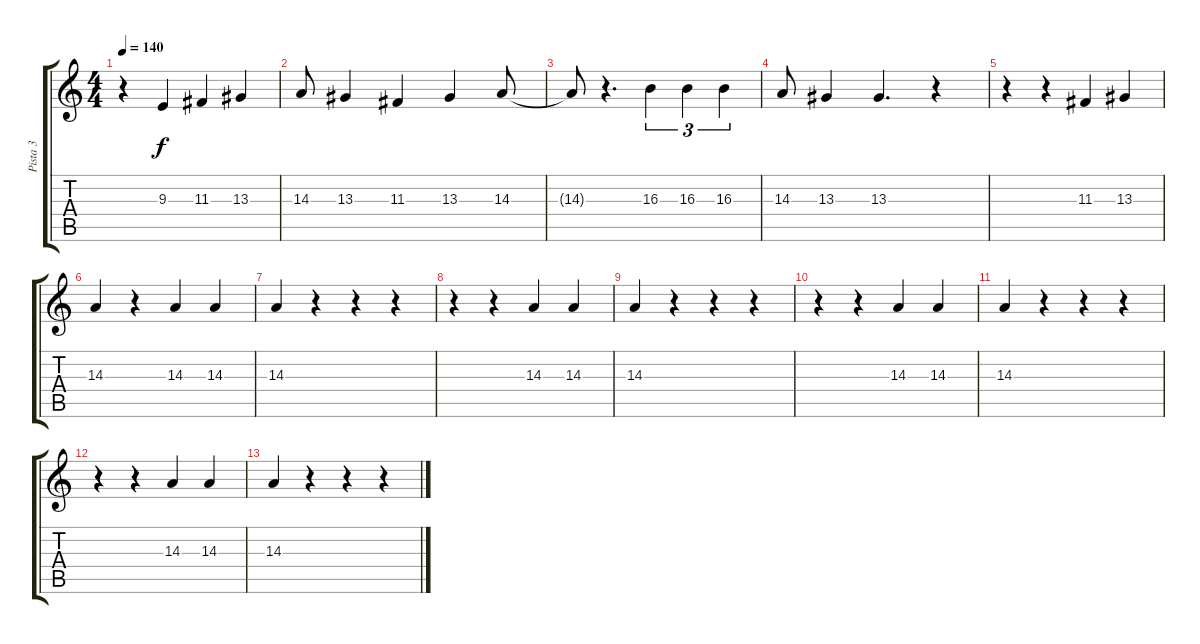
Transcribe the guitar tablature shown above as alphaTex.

\track ("Pista 3" "Pista 3") {instrument lead6voice}
\staff {score tabs}
\tuning (E4 B3 G3 D3 A2 E2) {hide}
\ts (4 4)
\tempo 140
\clef g2
\ks c
r.4{dy f} 9.3.4 11.3.4 13.3.4 |
14.3.8 13.3.4 11.3.4 13.3.4 14.3.8 |
14.3{t}.8 r.4{d} 16.3.4{tu (3 2)} 16.3.4{tu (3 2)} 16.3.4{tu (3 2)} |
14.3.8 13.3.4 13.3.4{d} r.4 |
r.4 r.4 11.3.4 13.3.4 |
14.3.4 r.4 14.3.4 14.3.4 |
14.3.4 r.4 r.4 r.4 |
r.4 r.4 14.3.4 14.3.4 |
14.3.4 r.4 r.4 r.4 |
r.4 r.4 14.3.4 14.3.4 |
14.3.4 r.4 r.4 r.4 |
r.4 r.4 14.3.4 14.3.4 |
14.3.4 r.4 r.4 r.4
